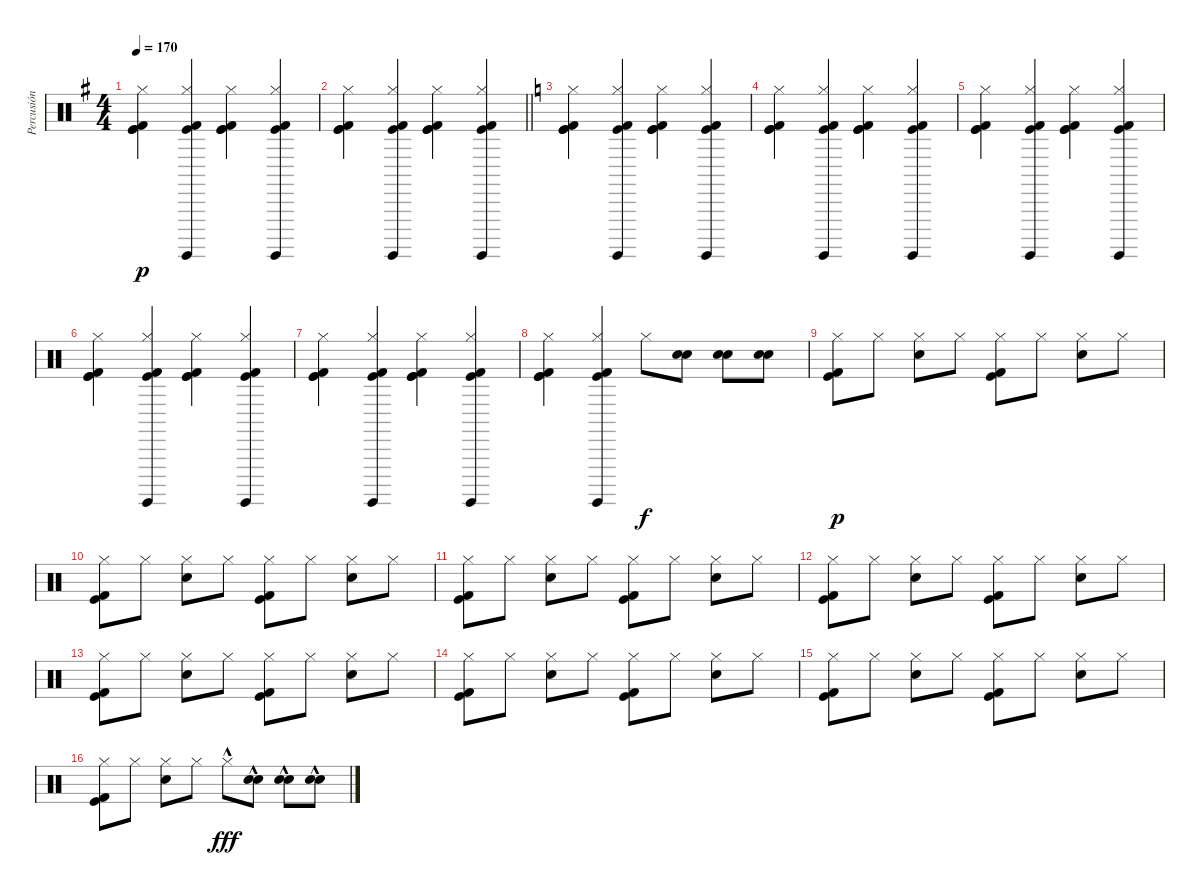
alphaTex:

\track ("Percusión" "Percusión") {instrument percussion}
\staff {score}
\articulation defaults
\ts (4 4)
\tempo 170
\clef neutral
\ks g
("Hi-Hat (closed)" "Kick (hit)" "Kick (hit) 2" "Kick (hit)").4{dy p} ("Hi-Hat (closed)" "Surdo (hit)" "Kick (hit) 2" "Kick (hit)").4 ("Hi-Hat (closed)" "Kick (hit)" "Kick (hit) 2" "Kick (hit)").4 ("Hi-Hat (closed)" "Surdo (hit)" "Kick (hit) 2" "Kick (hit)").4 |
\barLineRight lightlight
("Hi-Hat (closed)" "Kick (hit)" "Kick (hit) 2" "Kick (hit)").4 ("Hi-Hat (closed)" "Surdo (hit)" "Kick (hit) 2" "Kick (hit)").4 ("Hi-Hat (closed)" "Kick (hit)" "Kick (hit) 2" "Kick (hit)").4 ("Hi-Hat (closed)" "Surdo (hit)" "Kick (hit) 2" "Kick (hit)").4 |
\ks c
("Hi-Hat (closed)" "Kick (hit)" "Kick (hit) 2" "Kick (hit)").4 ("Hi-Hat (closed)" "Surdo (hit)" "Kick (hit) 2" "Kick (hit)").4 ("Hi-Hat (closed)" "Kick (hit)" "Kick (hit) 2" "Kick (hit)").4 ("Hi-Hat (closed)" "Surdo (hit)" "Kick (hit) 2" "Kick (hit)").4 |
("Hi-Hat (closed)" "Kick (hit)" "Kick (hit) 2" "Kick (hit)").4 ("Hi-Hat (closed)" "Surdo (hit)" "Kick (hit) 2" "Kick (hit)").4 ("Hi-Hat (closed)" "Kick (hit)" "Kick (hit) 2" "Kick (hit)").4 ("Hi-Hat (closed)" "Surdo (hit)" "Kick (hit) 2" "Kick (hit)").4 |
("Hi-Hat (closed)" "Kick (hit)" "Kick (hit) 2" "Kick (hit)").4 ("Hi-Hat (closed)" "Surdo (hit)" "Kick (hit) 2" "Kick (hit)").4 ("Hi-Hat (closed)" "Kick (hit)" "Kick (hit) 2" "Kick (hit)").4 ("Hi-Hat (closed)" "Surdo (hit)" "Kick (hit) 2" "Kick (hit)").4 |
("Hi-Hat (closed)" "Kick (hit)" "Kick (hit) 2" "Kick (hit)").4 ("Hi-Hat (closed)" "Surdo (hit)" "Kick (hit) 2" "Kick (hit)").4 ("Hi-Hat (closed)" "Kick (hit)" "Kick (hit) 2" "Kick (hit)").4 ("Hi-Hat (closed)" "Surdo (hit)" "Kick (hit) 2" "Kick (hit)").4 |
("Hi-Hat (closed)" "Kick (hit)" "Kick (hit) 2" "Kick (hit)").4 ("Hi-Hat (closed)" "Surdo (hit)" "Kick (hit) 2" "Kick (hit)").4 ("Hi-Hat (closed)" "Kick (hit)" "Kick (hit) 2" "Kick (hit)").4 ("Hi-Hat (closed)" "Surdo (hit)" "Kick (hit) 2" "Kick (hit)").4 |
("Hi-Hat (closed)" "Kick (hit)" "Kick (hit) 2" "Kick (hit)").4 ("Hi-Hat (closed)" "Surdo (hit)" "Kick (hit) 2" "Kick (hit)").4 "Hi-Hat (closed)".8{dy f} ("Snare (hit) 2" "Snare (hit) 2").8 ("Snare (hit) 2" "Snare (hit) 2").8 ("Snare (hit) 2" "Snare (hit) 2").8 |
("Hi-Hat (closed)" "Kick (hit) 2" "Kick (hit)").8{dy p} "Hi-Hat (closed)".8 ("Hi-Hat (closed)" "Snare (hit) 2").8 "Hi-Hat (closed)".8 ("Hi-Hat (closed)" "Kick (hit) 2" "Kick (hit)").8 "Hi-Hat (closed)".8 ("Hi-Hat (closed)" "Snare (hit) 2").8 "Hi-Hat (closed)".8 |
("Hi-Hat (closed)" "Kick (hit) 2" "Kick (hit)").8 "Hi-Hat (closed)".8 ("Hi-Hat (closed)" "Snare (hit) 2").8 "Hi-Hat (closed)".8 ("Hi-Hat (closed)" "Kick (hit) 2" "Kick (hit)").8 "Hi-Hat (closed)".8 ("Hi-Hat (closed)" "Snare (hit) 2").8 "Hi-Hat (closed)".8 |
("Hi-Hat (closed)" "Kick (hit) 2" "Kick (hit)").8 "Hi-Hat (closed)".8 ("Hi-Hat (closed)" "Snare (hit) 2").8 "Hi-Hat (closed)".8 ("Hi-Hat (closed)" "Kick (hit) 2" "Kick (hit)").8 "Hi-Hat (closed)".8 ("Hi-Hat (closed)" "Snare (hit) 2").8 "Hi-Hat (closed)".8 |
("Hi-Hat (closed)" "Kick (hit) 2" "Kick (hit)").8 "Hi-Hat (closed)".8 ("Hi-Hat (closed)" "Snare (hit) 2").8 "Hi-Hat (closed)".8 ("Hi-Hat (closed)" "Kick (hit) 2" "Kick (hit)").8 "Hi-Hat (closed)".8 ("Hi-Hat (closed)" "Snare (hit) 2").8 "Hi-Hat (closed)".8 |
("Hi-Hat (closed)" "Kick (hit) 2" "Kick (hit)").8 "Hi-Hat (closed)".8 ("Hi-Hat (closed)" "Snare (hit) 2").8 "Hi-Hat (closed)".8 ("Hi-Hat (closed)" "Kick (hit) 2" "Kick (hit)").8 "Hi-Hat (closed)".8 ("Hi-Hat (closed)" "Snare (hit) 2").8 "Hi-Hat (closed)".8 |
("Hi-Hat (closed)" "Kick (hit) 2" "Kick (hit)").8 "Hi-Hat (closed)".8 ("Hi-Hat (closed)" "Snare (hit) 2").8 "Hi-Hat (closed)".8 ("Hi-Hat (closed)" "Kick (hit) 2" "Kick (hit)").8 "Hi-Hat (closed)".8 ("Hi-Hat (closed)" "Snare (hit) 2").8 "Hi-Hat (closed)".8 |
("Hi-Hat (closed)" "Kick (hit) 2" "Kick (hit)").8 "Hi-Hat (closed)".8 ("Hi-Hat (closed)" "Snare (hit) 2").8 "Hi-Hat (closed)".8 ("Hi-Hat (closed)" "Kick (hit) 2" "Kick (hit)").8 "Hi-Hat (closed)".8 ("Hi-Hat (closed)" "Snare (hit) 2").8 "Hi-Hat (closed)".8 |
("Hi-Hat (closed)" "Kick (hit) 2" "Kick (hit)").8 "Hi-Hat (closed)".8 ("Hi-Hat (closed)" "Snare (hit) 2").8 "Hi-Hat (closed)".8 "Hi-Hat (closed)"{hac}.8{dy fff} ("Electric Snare (hit)"{hac} "Electric Snare (hit)"{hac}).8 ("Electric Snare (hit)"{hac} "Electric Snare (hit)"{hac}).8 ("Electric Snare (hit)"{hac} "Electric Snare (hit)"{hac}).8
